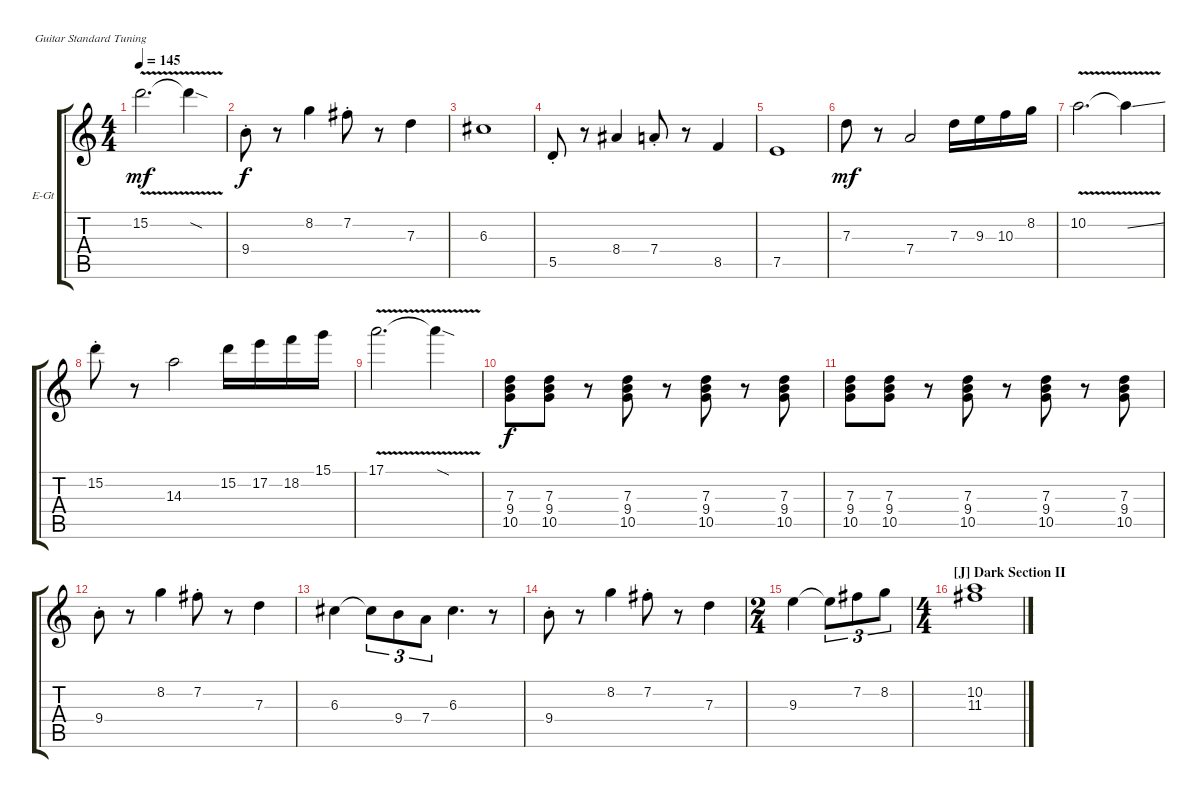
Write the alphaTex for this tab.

\defaultSystemsLayout 4
\bracketExtendMode groupsimilarinstruments
\firstSystemTrackNameOrientation horizontal
\otherSystemsTrackNameOrientation horizontal
\track ("Guitar Compilation" "E-Gt") {instrument electricguitarclean}
\staff {score tabs}
\tuning (E4 B3 G3 D3 A2 E2)
\ts (4 4)
\tempo 145
\clef g2
\scale
0.333333
\ks c
15.2{v}.2{d dy mf} 15.2{v sod t}.4 |
\scale
0.333333 9.4{st}.8{dy f} r.8 8.2.4 7.2{st}.8 r.8 7.3.4 |
\scale
0.333333 6.3.1 |
\scale
0.333333 5.5{st}.8 r.8 8.4.4 7.4{st}.8 r.8 8.5.4 |
\scale
0.333333 7.5.1 |
\scale
0.333333 7.3.8{dy mf} r.8 7.4.2 7.3.16 9.3.16 10.3.16 8.2.16 |
\scale
0.333333 10.2{v}.2{d} 10.2{ss t}.4 |
\scale
0.333333 15.2{st}.8 r.8 14.3.2 15.2.16 17.2.16 18.2.16 15.1.16 |
\scale
0.333333 17.1{v}.2{d} 17.1{v sod t}.4 |
\scale
0.333333 (9.4 7.3 10.5).8{dy f} (9.4 7.3 10.5).8 r.8 (9.4 7.3 10.5).8 r.8 (9.4 7.3 10.5).8 r.8 (9.4 7.3 10.5).8 |
\scale
0.333333 (9.4 7.3 10.5).8 (9.4 7.3 10.5).8 r.8 (9.4 7.3 10.5).8 r.8 (9.4 7.3 10.5).8 r.8 (9.4 7.3 10.5).8 |
\scale
0.333333 9.4{st}.8 r.8 8.2.4 7.2{st}.8 r.8 7.3.4 |
\scale
0.333333 6.3.4 6.3{t}.8{tu (3 2)} 9.4.8{tu (3 2)} 7.4.8{tu (3 2)} 6.3.4{d} r.8 |
\scale
0.209459 9.4{st}.8 r.8 8.2.4 7.2{st}.8 r.8 7.3.4 |
\ts (2 4)
\scale
0.39527 9.3.4 9.3{t}.8{tu (3 2)} 7.2.8{tu (3 2)} 8.2.8{tu (3 2)} |
\ts (4 4)
\section ("J" "Dark Section II")
\scale
0.39527 (10.2 11.3).1
